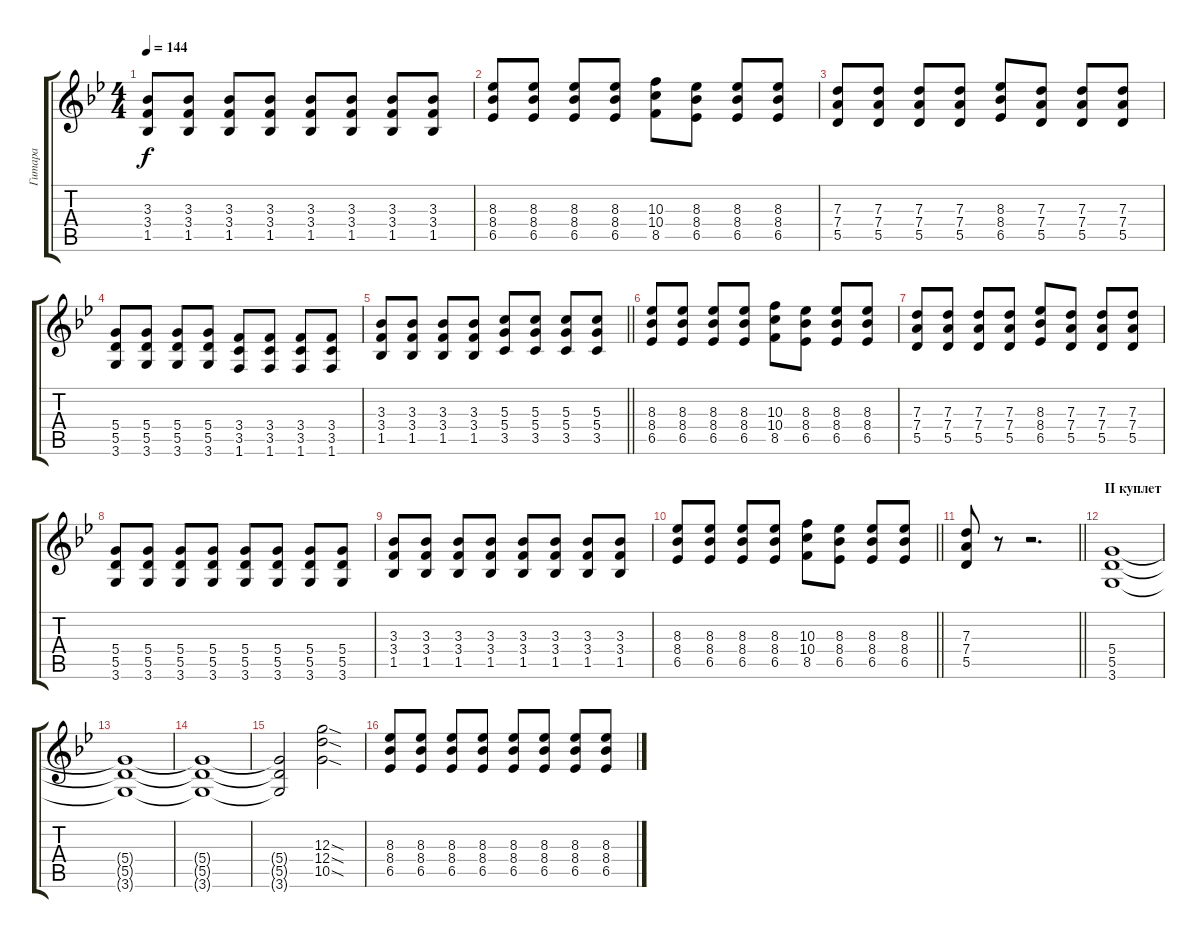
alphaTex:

\track ("Гитара" "Гитара") {instrument distortionguitar}
\staff {score tabs}
\tuning (E4 B3 G3 D3 A2 E2) {hide}
\ts (4 4)
\tempo 144
\clef g2
\ks gminor
(3.3 3.4 1.5).8{dy f} (3.3 3.4 1.5).8 (3.3 3.4 1.5).8 (3.3 3.4 1.5).8 (3.3 3.4 1.5).8 (3.3 3.4 1.5).8 (3.3 3.4 1.5).8 (3.3 3.4 1.5).8 |
(8.3 8.4 6.5).8 (8.3 8.4 6.5).8 (8.3 8.4 6.5).8 (8.3 8.4 6.5).8 (10.3 10.4 8.5).8 (8.3 8.4 6.5).8 (8.3 8.4 6.5).8 (8.3 8.4 6.5).8 |
(7.3 7.4 5.5).8 (7.3 7.4 5.5).8 (7.3 7.4 5.5).8 (7.3 7.4 5.5).8 (8.3 8.4 6.5).8 (7.3 7.4 5.5).8 (7.3 7.4 5.5).8 (7.3 7.4 5.5).8 |
(5.4 5.5 3.6).8 (5.4 5.5 3.6).8 (5.4 5.5 3.6).8 (5.4 5.5 3.6).8 (3.4 3.5 1.6).8 (3.4 3.5 1.6).8 (3.4 3.5 1.6).8 (3.4 3.5 1.6).8 |
\barLineRight lightlight
(3.3 3.4 1.5).8 (3.3 3.4 1.5).8 (3.3 3.4 1.5).8 (3.3 3.4 1.5).8 (5.3 5.4 3.5).8 (5.3 5.4 3.5).8 (5.3 5.4 3.5).8 (5.3 5.4 3.5).8 |
(8.3 8.4 6.5).8 (8.3 8.4 6.5).8 (8.3 8.4 6.5).8 (8.3 8.4 6.5).8 (10.3 10.4 8.5).8 (8.3 8.4 6.5).8 (8.3 8.4 6.5).8 (8.3 8.4 6.5).8 |
(7.3 7.4 5.5).8 (7.3 7.4 5.5).8 (7.3 7.4 5.5).8 (7.3 7.4 5.5).8 (8.3 8.4 6.5).8 (7.3 7.4 5.5).8 (7.3 7.4 5.5).8 (7.3 7.4 5.5).8 |
(5.4 5.5 3.6).8 (5.4 5.5 3.6).8 (5.4 5.5 3.6).8 (5.4 5.5 3.6).8 (5.4 5.5 3.6).8 (5.4 5.5 3.6).8 (5.4 5.5 3.6).8 (5.4 5.5 3.6).8 |
(3.3 3.4 1.5).8 (3.3 3.4 1.5).8 (3.3 3.4 1.5).8 (3.3 3.4 1.5).8 (3.3 3.4 1.5).8 (3.3 3.4 1.5).8 (3.3 3.4 1.5).8 (3.3 3.4 1.5).8 |
\barLineRight lightlight
(8.3 8.4 6.5).8 (8.3 8.4 6.5).8 (8.3 8.4 6.5).8 (8.3 8.4 6.5).8 (10.3 10.4 8.5).8 (8.3 8.4 6.5).8 (8.3 8.4 6.5).8 (8.3 8.4 6.5).8 |
\barLineRight lightlight
(7.3 7.4 5.5).8 r.8 r.2{d} |
\section ("" "II куплет")
(5.4 5.5 3.6).1 |
(5.4{t} 5.5{t} 3.6{t}).1 |
(5.4{t} 5.5{t} 3.6{t}).1 |
(5.4{t} 5.5{t} 3.6{t}).2 (12.3{sod} 12.4{sod} 10.5{sod}).2 |
(8.3 8.4 6.5).8 (8.3 8.4 6.5).8 (8.3 8.4 6.5).8 (8.3 8.4 6.5).8 (8.3 8.4 6.5).8 (8.3 8.4 6.5).8 (8.3 8.4 6.5).8 (8.3 8.4 6.5).8
